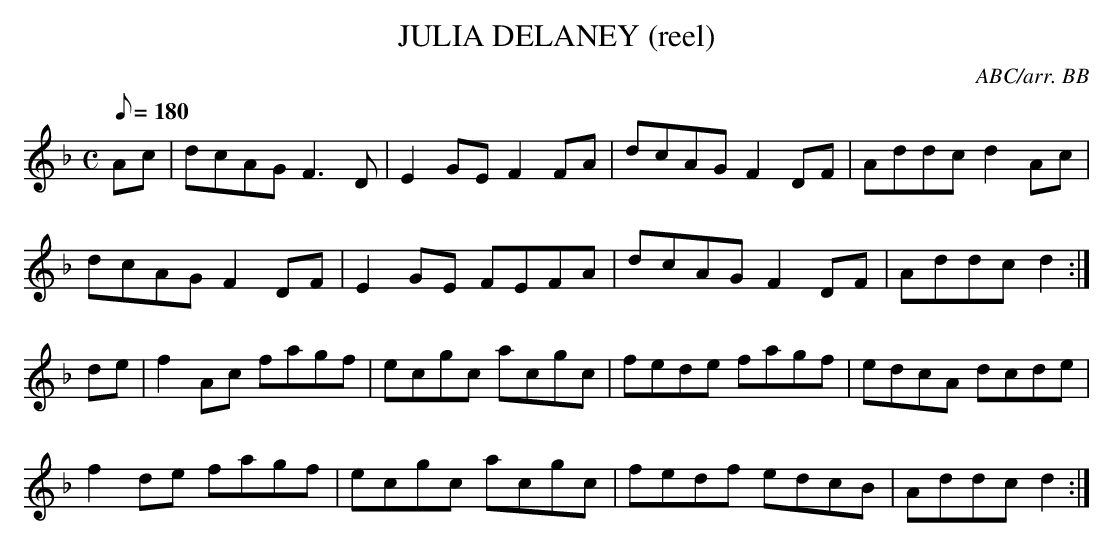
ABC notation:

X:1
T:JULIA DELANEY (reel)
C:ABC/arr. BB
L:1/8
M:C
Q:180
K:Dm
Ac|dcAG F3D|E2GE F2FA|dcAG F2DF|Addc d2Ac|
dcAG F2DF|E2GE FEFA|dcAG F2DF|Addc d2 :|
de|f2Ac fagf|ecgc acgc|fede fagf|edcA dcde|
f2de fagf|ecgc acgc|fedf edcB|Addc d2 :|
